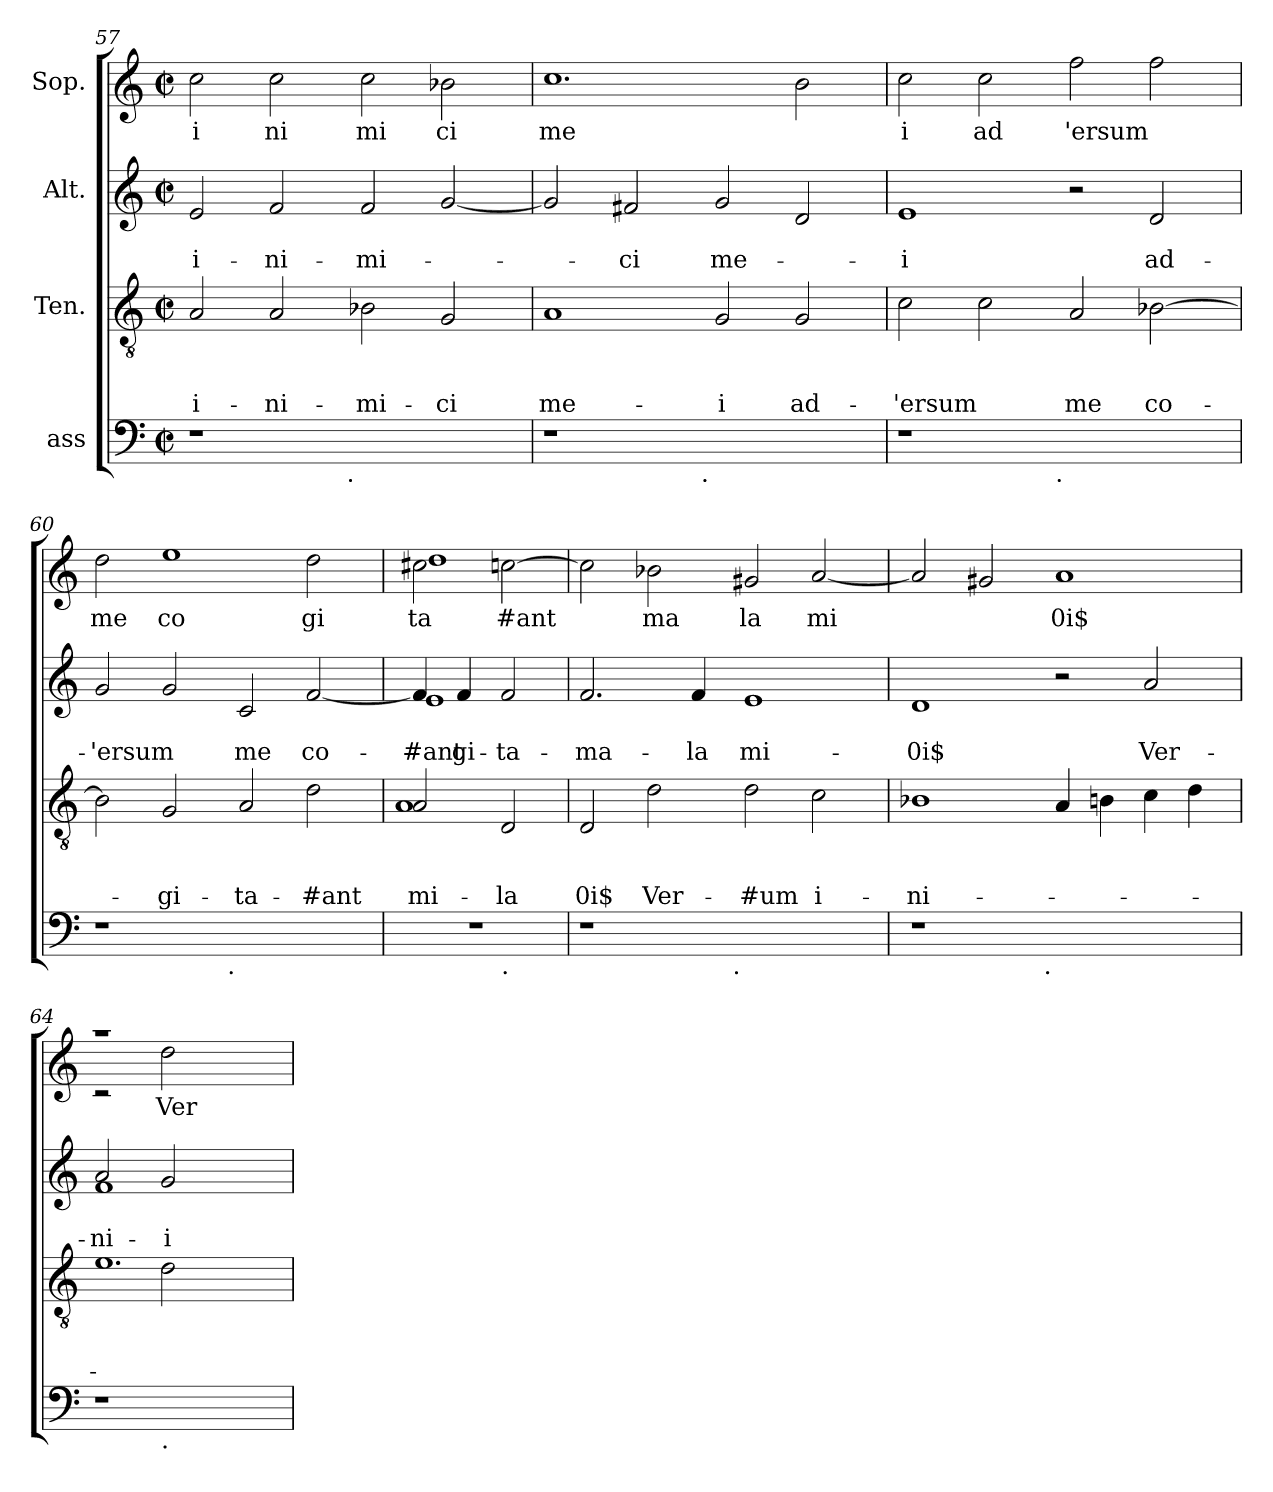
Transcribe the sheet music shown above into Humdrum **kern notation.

**kern	**kern	**text	**text	**text	**kern	**text	**text	**kern	**text
*part4	*part3	*part3	*part3	*part3	*part2	*part2	*part2	*part1	*part1
*staff4	*staff3	*staff3	*staff3	*staff3	*staff2	*staff2	*staff2	*staff1	*staff1
*I"ass	*I"Ten.	*	*	*	*I"Alt.	*	*	*I"Sop.	*
*clefF4	*clefGv2	*	*	*	*clefG2	*	*	*clefG2	*
*k[]	*k[]	*	*	*	*k[]	*	*	*k[]	*
*C:	*C:	*	*	*	*C:	*	*	*C:	*
*M2/2	*M2/2	*	*	*	*M2/2	*	*	*M2/2	*
*met(c|)	*met(c|)	*	*	*	*met(c|)	*	*	*met(c|)	*
=57	=57	=57	=57	=57	=57	=57	=57	=57	=57
!	!	!	!	!LO:LY:b	!	!	!LO:LY:b	!	!LO:LY:b
*^	*	*	*	*	*	*	*	*	*
1r	2ryy	2A/	.	.	i-	2e/	.	i-	2cc\	i
!	!	!	!	!	!LO:LY:b	!	!	!LO:LY:b	!	!LO:LY:b
.	4...ryy	2A/	.	.	-ni-	2f/	.	-ni-	2cc\	ni
!	!LO:TX:b:t=.	!	!	!	!	!	!	!	!	!
.	1ryy	.	.	.	.	.	.	.	.	.
!	!	!	!	!	!LO:LY:b	!	!	!LO:LY:b	!	!LO:LY:b
1ryy	.	2B-X\	.	.	-mi-	2f/	.	-mi-	2cc\	mi
!	!	!	!	!	!LO:LY:b	!	!	!	!	!LO:LY:b
.	.	2G/	.	.	-ci	[<2g/	.	.	2b-X\	ci
.	32ryy	.	.	.	.	.	.	.	.	.
=58	=58	=58	=58	=58	=58	=58	=58	=58	=58	=58
!	!	!	!	!	!LO:LY:b	!	!	!	!	!LO:LY:b
1r	2ryy	1A	.	.	me-	2g/]	.	.	1.cc	me
!	!	!	!	!	!	!	!	!LO:LY:b	!	!
.	4...ryy	.	.	.	.	2f#X/	.	-ci	.	.
!	!LO:TX:b:t=.	!	!	!	!	!	!	!	!	!
.	1ryy	.	.	.	.	.	.	.	.	.
!	!	!	!	!	!LO:LY:b	!	!	!LO:LY:b	!	!
1ryy	.	2G/	.	.	-i	2g/	.	me-	.	.
!	!	!	!	!	!LO:LY:b	!	!	!	!	!
.	.	2G/	.	.	ad-	2d/	.	.	2b\	.
.	32ryy	.	.	.	.	.	.	.	.	.
!!LO:LB:g=z
=59	=59	=59	=59	=59	=59	=59	=59	=59	=59	=59
!	!	!	!	!	!LO:LY:b	!	!	!LO:LY:b	!	!LO:LY:b
1r	2ryy	2c\	.	.	-'ersum	1e	.	-i	2cc\	i
!	!	!	!	!	!	!	!	!	!	!LO:LY:b
.	4...ryy	2c\	.	.	.	.	.	.	2cc\	ad
!	!LO:TX:b:t=.	!	!	!	!	!	!	!	!	!
.	1ryy	.	.	.	.	.	.	.	.	.
!	!	!	!	!	!LO:LY:b	!	!	!	!	!LO:LY:b
1ryy	.	2A/	.	.	me	2r	.	.	2ff\	'ersum
!	!	!	!	!	!LO:LY:b	!	!	!LO:LY:b	!	!
.	.	[>2B-X\	.	.	co-	2d/	.	ad-	2ff\	.
.	32ryy	.	.	.	.	.	.	.	.	.
=60	=60	=60	=60	=60	=60	=60	=60	=60	=60	=60
!	!	!	!	!	!	!	!	!LO:LY:b	!	!LO:LY:b
1r	2ryy	2B-\]	.	.	.	2g/	.	-'ersum	2dd\	me
!	!	!	!	!	!LO:LY:b	!	!	!	!	!LO:LY:b
.	4...ryy	2G/	.	.	-gi-	2g/	.	.	1ee	co
!	!LO:TX:b:t=.	!	!	!	!	!	!	!	!	!
.	1ryy	.	.	.	.	.	.	.	.	.
!	!	!	!	!	!LO:LY:b	!	!	!LO:LY:b	!	!
1ryy	.	2A/	.	.	-ta-	2c/	.	me	.	.
!	!	!	!	!	!LO:LY:b	!	!	!LO:LY:b	!	!LO:LY:b
.	.	2d\	.	.	-#ant	[<2f/	.	co-	2dd\	gi
.	32ryy	.	.	.	.	.	.	.	.	.
=61	=61	=61	=61	=61	=61	=61	=61	=61	=61	=61
!	!	!	!	!	!LO:LY:b	!	!	!	!	!
*	*	*^	*	*	*	*	*	*	*	*
!	!	!	!	!	!	!LO:LY:b	!	!	!LO:LY:b	!	!LO:LY:b
*	*	*	*	*	*	*	*^	*	*	*^	*
1r	2ryy	2A/	1A	.	.	mi-	4f/]	1e	.	-#ant	2cc#X\	1dd	ta
!	!	!	!	!	!	!	!	!	!	!LO:LY:b	!	!	!
.	.	.	.	.	.	.	4f/	.	.	-gi-	.	.	.
!	!LO:TX:b:t=.	!	!	!	!	!	!	!	!	!	!	!	!
!	!	!	!	!	!	!LO:LY:b	!	!	!	!LO:LY:b	!	!	!LO:LY:b
.	2ryy	2D/	.	.	.	-la	2f/	.	.	-ta-	[>2ccn\	.	#ant
*	*	*v	*v	*	*	*	*	*	*	*	*v	*v	*
*	*	*	*	*	*	*v	*v	*	*	*	*
=62	=62	=62	=62	=62	=62	=62	=62	=62	=62	=62
!	!	!	!	!	!LO:LY:b	!	!	!LO:LY:b	!	!
1r	2ryy	2D/	.	.	-0i$	2.f/	.	ma-	2cc\]	.
!	!	!	!	!	!LO:LY:b	!	!	!	!	!LO:LY:b
.	4...ryy	2d\	.	.	Ver-	.	.	.	2b-X\	ma
!	!	!	!	!	!	!	!	!LO:LY:b	!	!
.	.	.	.	.	.	4f/	.	-la	.	.
!	!LO:TX:b:t=.	!	!	!	!	!	!	!	!	!
.	1ryy	.	.	.	.	.	.	.	.	.
!	!	!	!	!	!LO:LY:b	!	!	!LO:LY:b	!	!LO:LY:b
1ryy	.	2d\	.	.	-#um	1e	.	mi-	2g#X/	la
!	!	!	!	!	!LO:LY:b	!	!	!	!	!LO:LY:b
.	.	2c\	.	.	i-	.	.	.	[<2a/	mi
.	32ryy	.	.	.	.	.	.	.	.	.
=63	=63	=63	=63	=63	=63	=63	=63	=63	=63	=63
!	!	!	!	!	!LO:LY:b	!	!	!LO:LY:b	!	!
1r	2ryy	1B-X	.	.	-ni-	1d	.	-0i$	2a/]	.
.	4...ryy	.	.	.	.	.	.	.	2g#X/	.
!	!LO:TX:b:t=.	!	!	!	!	!	!	!	!	!
.	1ryy	.	.	.	.	.	.	.	.	.
!	!	!	!	!	!	!	!	!	!	!LO:LY:b
1ryy	.	4A/	.	.	.	2r	.	.	1a	0i$
.	.	4Bn\	.	.	.	.	.	.	.	.
!	!	!	!	!	!	!	!	!LO:LY:b	!	!
.	.	4c\	.	.	.	2a/	.	Ver-	.	.
.	.	4d\	.	.	.	.	.	.	.	.
.	32ryy	.	.	.	.	.	.	.	.	.
=64	=64	=64	=64	=64	=64	=64	=64	=64	=64	=64
*	*	*^	*	*	*	*	*	*	*	*
!	!	!	!	!	!	!	!	!	!LO:LY:b	!	!
*	*	*	*	*	*	*	*^	*	*	*	*
!	!	!	!	!	!	!	!	!	!	!LO:LY:b	!	!
*	*	*	*	*	*	*	*	*	*	*	*^	*
1r	2ryy	1.e	2ryy	.	.	.	2a/	1f	.	-ni-	1raa	2rc	.
!	!LO:TX:b:t=.	!	!	!	!	!	!	!	!	!	!	!	!
!	!	!	!	!	!	!	!	!	!	!LO:LY:b	!	!	!LO:LY:b
.	1ryy	.	2d\	.	.	.	2g/	.	.	i-	.	2dd\	Ver
2ryy	.	.	2ryy	.	.	.	2ryy	2ryy	.	.	2ryy	2ryy	.
*v	*v	*	*	*	*	*	*v	*v	*	*	*v	*v	*
*	*v	*v	*	*	*	*	*	*	*	*
=	=	=	=	=	=	=	=	=	=
*-	*-	*-	*-	*-	*-	*-	*-	*-	*-
